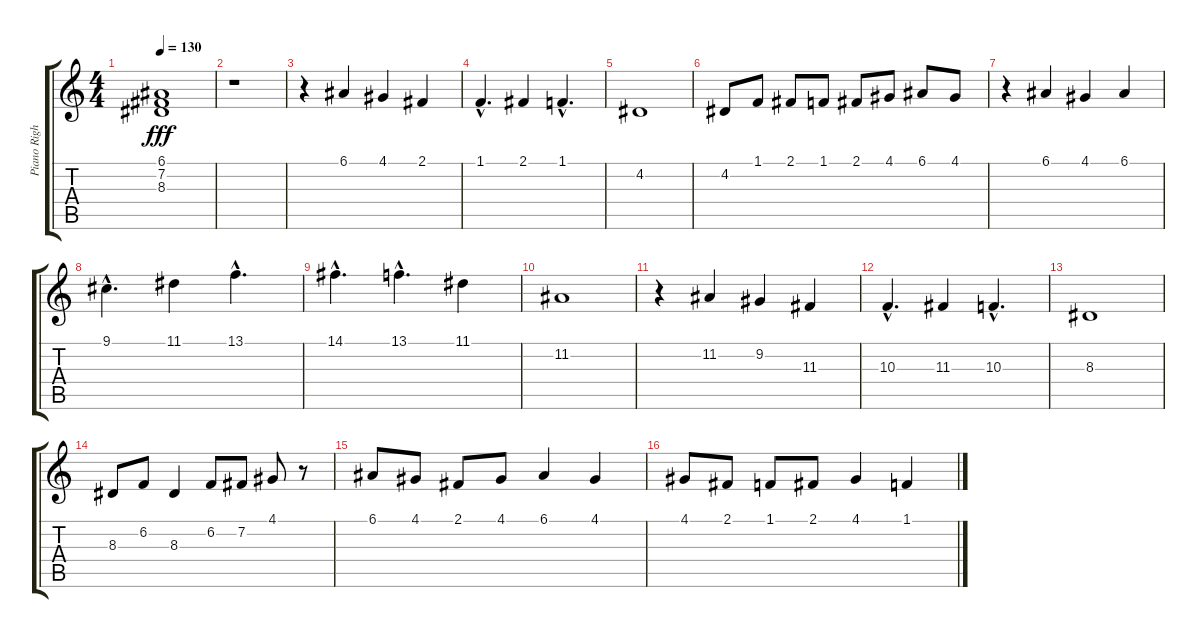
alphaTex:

\track ("Piano Right" "Piano Righ") {instrument acousticgrandpiano}
\staff {score tabs}
\tuning (E4 B3 G3 D3 A2 E2) {hide}
\ts (4 4)
\tempo 130
\clef g2
\ks c
(6.1 7.2 8.3).1{dy fff} |
r.1 |
r.4 6.1.4 4.1.4 2.1.4 |
1.1{hac}.4{d} 2.1.4 1.1{hac}.4{d} |
4.2.1 |
4.2.8 1.1.8 2.1.8 1.1.8 2.1.8 4.1.8 6.1.8 4.1.8 |
r.4 6.1.4 4.1.4 6.1.4 |
9.1{hac}.4{d} 11.1.4 13.1{hac}.4{d} |
14.1{hac}.4{d} 13.1{hac}.4{d} 11.1.4 |
11.2.1 |
r.4 11.2.4 9.2.4 11.3.4 |
10.3{hac}.4{d} 11.3.4 10.3{hac}.4{d} |
8.3.1 |
8.3.8 6.2.8 8.3.4 6.2.8 7.2.8 4.1.8 r.8 |
6.1.8 4.1.8 2.1.8 4.1.8 6.1.4 4.1.4 |
4.1.8 2.1.8 1.1.8 2.1.8 4.1.4 1.1.4
